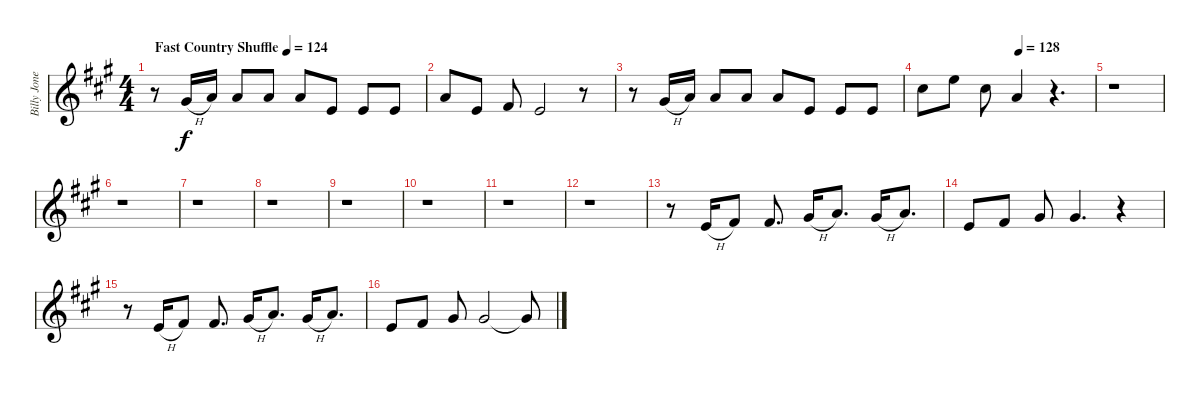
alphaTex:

\track ("Billy Jones Vocals" "Billy Jone") {instrument flute}
\staff {score}
\tuning (E4 B3 G3 D3 A2 E2) {hide}
\ts (4 4)
\tempo (124 "Fast Country Shuffle")
\clef g2
\ks a
r.8{dy f instrument flute} 4.1{h}.16 5.1.16 5.1.8 5.1.8 5.1.8 5.2.8 5.2.8 5.2.8 |
5.1.8 5.2.8 7.2.8 5.2.2 r.8 |
r.8 9.2{h}.16 10.2.16 10.2.8 10.2.8 10.2.8 9.3.8 9.3.8 9.3.8 |
\tempo (128 0.5625)
9.1.8 12.1.8 9.1.8 10.2.4 r.4{d} |
r.1 |
r.1 |
r.1 |
r.1 |
r.1 |
r.1 |
r.1 |
r.1 |
r.8 9.3{h}.16 11.3.8 11.3.8{d} 9.2{h}.16 10.2.8{d} 9.2{h}.16 10.2.8{d} |
9.3.8 11.3.8 9.2.8 9.2.4{d} r.4 |
r.8 9.3{h}.16 11.3.8 11.3.8{d} 9.2{h}.16 10.2.8{d} 9.2{h}.16 10.2.8{d} |
9.3.8 11.3.8 9.2.8 9.2.2 9.2{t}.8
